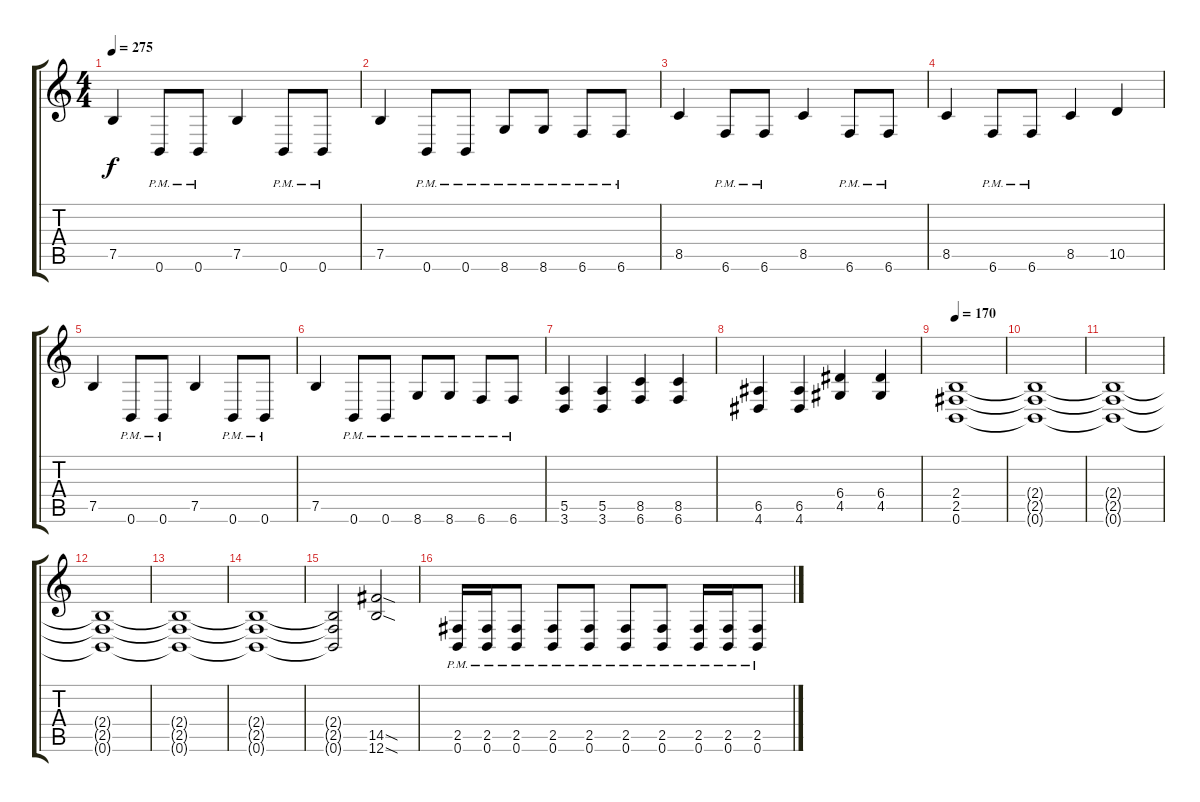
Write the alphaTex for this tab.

\track "" {instrument overdrivenguitar}
\staff {score tabs}
\tuning (B3 Gb3 D3 A2 E2 B1) {hide}
\ts (4 4)
\tempo 275
\clef g2
\ks c
7.5.4{dy f} 0.6{pm}.8 0.6{pm}.8 7.5.4 0.6{pm}.8 0.6{pm}.8 |
7.5.4 0.6{pm}.8 0.6{pm}.8 8.6{pm}.8 8.6{pm}.8 6.6{pm}.8 6.6{pm}.8 |
8.5.4 6.6{pm}.8 6.6{pm}.8 8.5.4 6.6{pm}.8 6.6{pm}.8 |
8.5.4 6.6{pm}.8 6.6{pm}.8 8.5.4 10.5.4 |
7.5.4 0.6{pm}.8 0.6{pm}.8 7.5.4 0.6{pm}.8 0.6{pm}.8 |
7.5.4 0.6{pm}.8 0.6{pm}.8 8.6{pm}.8 8.6{pm}.8 6.6{pm}.8 6.6{pm}.8 |
(5.5 3.6).4 (5.5 3.6).4 (8.5 6.6).4 (8.5 6.6).4 |
(6.5 4.6).4 (6.5 4.6).4 (6.4 4.5).4 (6.4 4.5).4 |
\tempo 170
(2.4 2.5 0.6).1 |
(2.4{t} 2.5{t} 0.6{t}).1 |
(2.4{t} 2.5{t} 0.6{t}).1 |
(2.4{t} 2.5{t} 0.6{t}).1 |
(2.4{t} 2.5{t} 0.6{t}).1 |
(2.4{t} 2.5{t} 0.6{t}).1 |
(2.4{t} 2.5{t} 0.6{t}).2 (14.5{sod} 12.6{sod}).2 |
(2.5{pm} 0.6{pm}).16 (2.5{pm} 0.6{pm}).16 (2.5{pm} 0.6{pm}).8 (2.5{pm} 0.6{pm}).8 (2.5{pm} 0.6{pm}).8 (2.5{pm} 0.6{pm}).8 (2.5{pm} 0.6{pm}).8 (2.5{pm} 0.6{pm}).16 (2.5{pm} 0.6{pm}).16 (2.5{pm} 0.6{pm}).8
